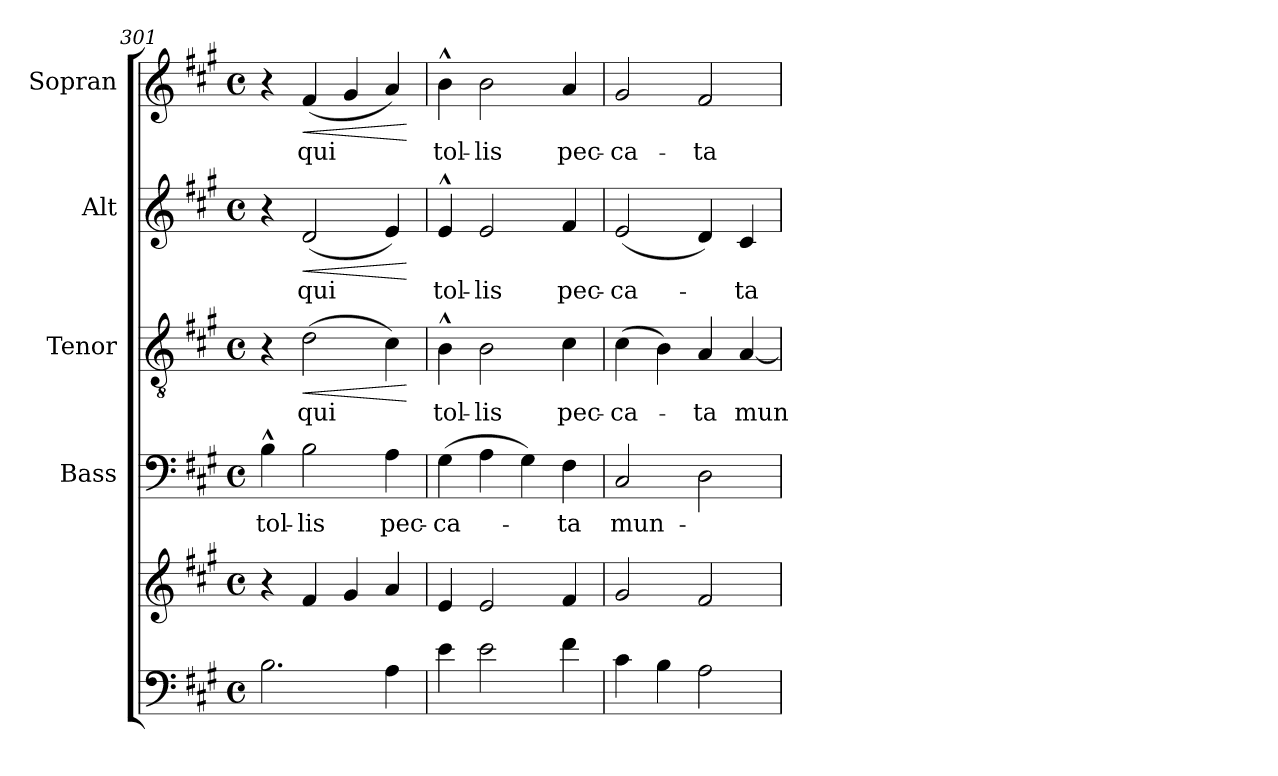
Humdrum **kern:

**kern	**kern	**kern	**text	**kern	**text	**dynam	**kern	**text	**dynam	**kern	**text	**dynam
*part5	*part5	*part4	*part4	*part3	*part3	*part3	*part2	*part2	*part2	*part1	*part1	*part1
*staff6	*staff5	*staff4	*staff4	*staff3	*staff3	*staff3	*staff2	*staff2	*staff2	*staff1	*staff1	*staff1
*	*	*I"Bass	*	*I"Tenor	*	*	*I"Alt	*	*	*I"Sopran	*	*
*	*	*I'B.	*	*I'T.	*	*	*I'A.	*	*	*I'S.	*	*
*clefF4	*clefG2	*clefF4	*	*clefGv2	*	*	*clefG2	*	*	*clefG2	*	*
*k[f#c#g#]	*k[f#c#g#]	*k[f#c#g#]	*	*k[f#c#g#]	*	*	*k[f#c#g#]	*	*	*k[f#c#g#]	*	*
*A:	*A:	*A:	*	*A:	*	*	*A:	*	*	*A:	*	*
*M4/4	*M4/4	*M4/4	*	*M4/4	*	*	*M4/4	*	*	*M4/4	*	*
*met(c)	*met(c)	*met(c)	*	*met(c)	*	*	*met(c)	*	*	*met(c)	*	*
=301	=301	=301	=301	=301	=301	=301	=301	=301	=301	=301	=301	=301
!	!	!	!LO:LY:b	!	!	!	!	!	!	!	!	!
2.B\	4r	4B^^>\	tol-	4r	.	.	4r	.	.	4r	.	.
!	!	!	!LO:LY:b	!	!LO:LY:b	!LO:HP:b	!	!LO:LY:b	!LO:HP:b	!	!LO:LY:b	!LO:HP:b
.	4f#/	2B\	-lis	(>2d\	qui	<	(<2d/	qui	<	(<4f#/	qui	<
.	4g#/	.	.	.	.	.	.	.	.	4g#/	.	.
!	!	!	!LO:LY:b	!	!	!	!	!	!	!	!	!
4A\	4a/	4A\	pec-	4c#\)	.	.	4e/)	.	.	4a/)	.	.
.	.	.	.	.	.	[	.	.	[	.	.	[
=302	=302	=302	=302	=302	=302	=302	=302	=302	=302	=302	=302	=302
!	!	!	!LO:LY:b	!	!LO:LY:b	!	!	!LO:LY:b	!	!	!LO:LY:b	!
4e\	4e/	(>4G#\	-ca-	4B^^>\	tol-	.	4e^^>/	tol-	.	4b^^>\	tol-	.
!	!	!	!	!	!LO:LY:b	!	!	!LO:LY:b	!	!	!LO:LY:b	!
2e\	2e/	4A\	.	2B\	-lis	.	2e/	-lis	.	2b\	-lis	.
.	.	4G#\)	.	.	.	.	.	.	.	.	.	.
!	!	!	!LO:LY:b	!	!LO:LY:b	!	!	!LO:LY:b	!	!	!LO:LY:b	!
4f#\	4f#/	4F#\	-ta	4c#\	pec-	.	4f#/	pec-	.	4a/	pec-	.
!!LO:PB:g=z
=303	=303	=303	=303	=303	=303	=303	=303	=303	=303	=303	=303	=303
!	!	!	!LO:LY:b	!	!LO:LY:b	!	!	!LO:LY:b	!	!	!LO:LY:b	!
4c#\	2g#/	2C#/	mun-	(>4c#\	-ca-	.	(<2e/	-ca-	.	2g#/	-ca-	.
4B\	.	.	.	4B\)	.	.	.	.	.	.	.	.
!	!	!	!	!	!LO:LY:b	!	!	!	!	!	!LO:LY:b	!
2A\	2f#/	2D\	.	4A/	-ta	.	4d/)	.	.	2f#/	-ta	.
!	!	!	!	!	!LO:LY:b	!	!	!LO:LY:b	!	!	!	!
.	.	.	.	[4A/	mun-	.	4c#/	-ta	.	.	.	.
=	=	=	=	=	=	=	=	=	=	=	=	=
*-	*-	*-	*-	*-	*-	*-	*-	*-	*-	*-	*-	*-
